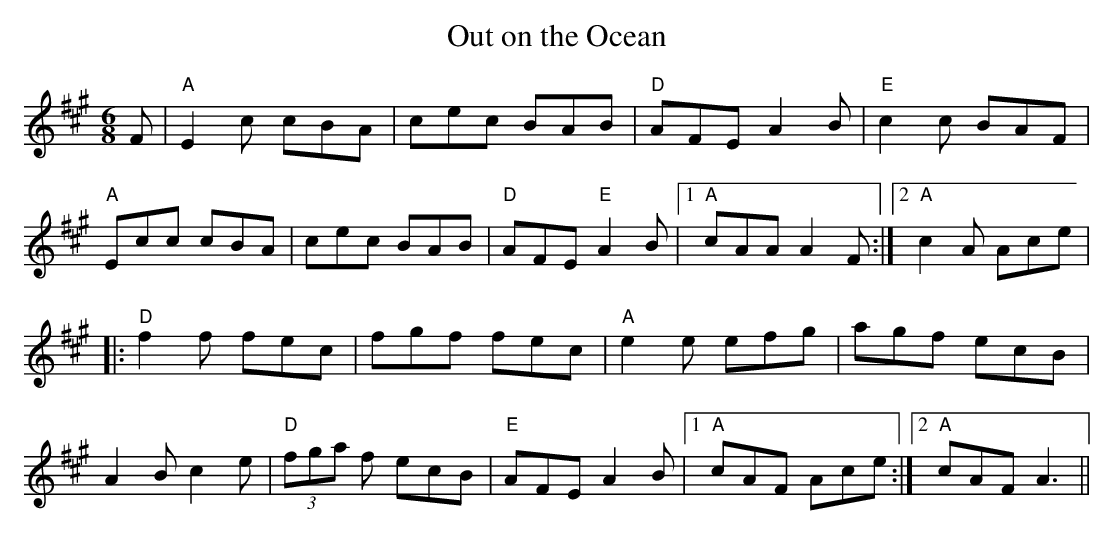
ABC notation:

X:1
T:Out on the Ocean
M:6/8
K:A
L:1/8
F|"A"E2 c cBA|cec BAB|"D"AFE A2 B|"E"c2 c BAF|
"A"Ecc cBA|cec BAB|"D"AFE"E"A2 B|1 "A"cAA A2 F:|2 "A"c2 A Ace|
|:"D"f2 f fec|fgf fec|"A"e2 e efg|agf ecB|
A2 B c2 e|"D"(3fga f ecB|"E"AFE A2 B|1 "A"cAF Ace:|2 "A"cAF A3||
